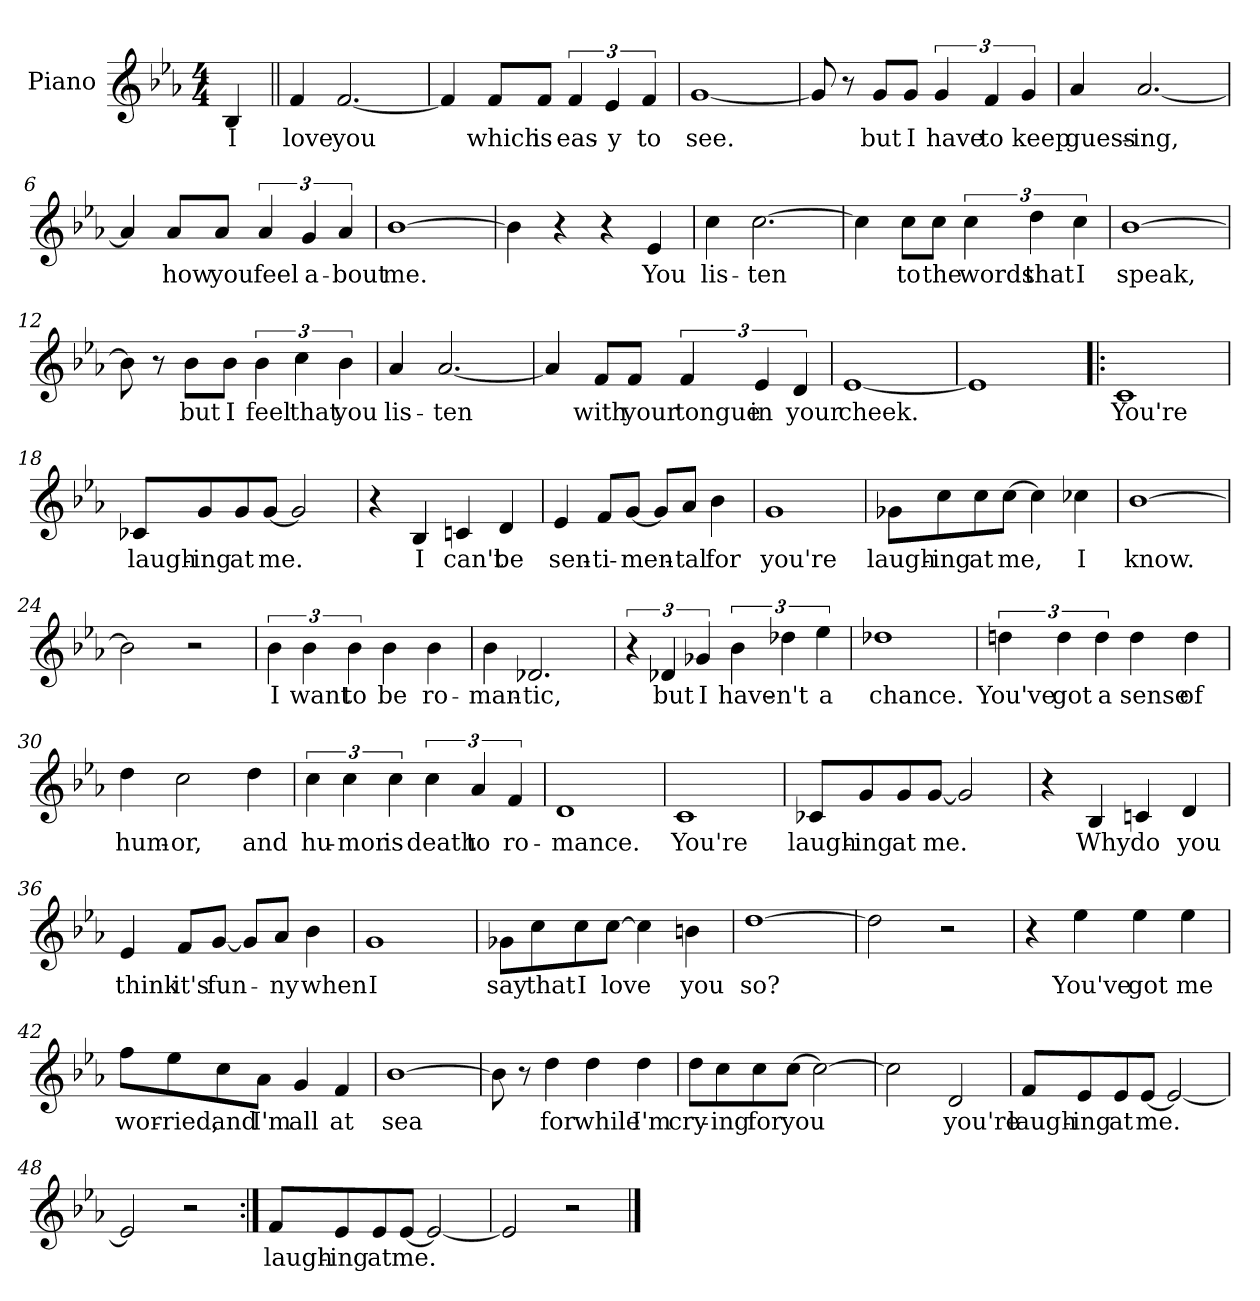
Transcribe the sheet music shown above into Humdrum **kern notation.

**kern	**text
*part1	*part1
*staff1	*staff1
*I"Piano	*
*I'Pno.	*
*clefG2	*
*k[b-e-a-]	*
*E-:	*
*M4/4	*
=	=
4B-/	I
=1||	=1||
4f/	love
[2.f/	you
=2	=2
4f/]	.
8f/L	which
8f/J	is
6f/	eas-
6e-/	-y
6f/	to
=3	=3
[1g	see.
=4	=4
8g/]	.
8r	.
8g/L	but
8g/J	I
6g/	have
6f/	to
6g/	keep
!!LO:LB:g=z
=5	=5
4a-/	guess-
[2.a-/	-ing,
=6	=6
4a-/]	.
8a-/L	how
8a-/J	you
6a-/	feel
6g/	a-
6a-/	-bout
=7	=7
[1b-	me.
=8	=8
4b-\]	.
4r	.
4r	.
4e-/	You
!!LO:LB:g=z
=9	=9
4cc\	lis-
[2.cc\	-ten
=10	=10
4cc\]	.
8cc\L	to
8cc\J	the
6cc\	words
6dd\	that
6cc\	I
=11	=11
[1b-	speak,
=12	=12
8b-\]	.
8r	.
8b-\L	but
8b-\J	I
6b-\	feel
6cc\	that
6b-\	you
=13	=13
4a-/	lis-
[2.a-/	-ten
!!LO:LB:g=z
=14	=14
4a-/]	.
8f/L	with
8f/J	your
6f/	tongue
6e-/	in
6d/	your
=15	=15
[1e-	cheek.
=16	=16
1e-]	.
=17!|:	=17!|:
1c	You're
!!LO:LB:g=z
=18	=18
8c-X/L	laugh-
8g/	-ing
8g/	at
[8g/J	me.
2g/]	.
=19	=19
4r	.
4B-/	I
4cn/	can't
4d/	be
=20	=20
4e-/	sen-
8f/L	-ti-
[8g/J	-men-
8g/L]	.
8a-/J	-tal
4b-\	for
=21	=21
1g	you're
!!LO:LB:g=z
=22	=22
8g-X\L	laugh-
8cc\	-ing
8cc\	at
[8cc\J	me,
4cc\]	.
4cc-X\	I
=23	=23
[1b-	know.
=24	=24
2b-\]	.
2r	.
=25	=25
6b-\	I
6b-\	want
6b-\	to
4b-\	be
4b-\	ro-
=26	=26
4b-\	-man-
2.d-X/	-tic,
!!LO:LB:g=z
=27	=27
6r	.
6d-X/	but
6g-X/	I
6b-\	have-
6dd-X\	-n't
6ee-\	a
=28	=28
1dd-X	chance.
=29	=29
6ddn\	You've
6dd\	got
6dd\	a
4dd\	sense
4dd\	of
=30	=30
4dd\	hum-
2cc\	-or,
4dd\	and
!!LO:LB:g=z
=31	=31
6cc\	hu-
6cc\	-mor
6cc\	is
6cc\	death
6a-/	to
6f/	ro-
=32	=32
1d	-mance.
=33	=33
1c	You're
=34	=34
8c-X/L	laugh-
8g/	-ing
8g/	at
[8g/J	me.
2g/]	.
!!LO:PB:g=z
=35	=35
4r	.
4B-/	Why
4cn/	do
4d/	you
=36	=36
4e-/	think
8f/L	it's
[8g/J	fun-
8g/L]	.
8a-/J	-ny
4b-\	when
=37	=37
1g	I
=38	=38
8g-X\L	say
8cc\	that
8cc\	I
[8cc\J	love
4cc\]	.
4bn\	you
!!LO:LB:g=z
=39	=39
[1dd	so?
=40	=40
2dd\]	.
2r	.
=41	=41
4r	.
4ee-\	You've
4ee-\	got
4ee-\	me
=42	=42
8ff\L	wor-
8ee-\	-ried,
8cc\	and
8a-\J	I'm
4g/	all
4f/	at
=43	=43
[1b-	sea
!!LO:LB:g=z
=44	=44
8b-\]	.
8r	.
4dd\	for
4dd\	while
4dd\	I'm
=45	=45
8dd\L	cry-
8cc\	-ing
8cc\	for
[8cc\J	you
2cc\_	.
=46	=46
2cc\]	.
2d/	you're
!!LO:LB:g=z
=47	=47
8f/L	laugh-
8e-/	-ing
8e-/	at
[8e-/J	me.
2e-/_	.
=48	=48
2e-/]	.
2r	.
=49:|!	=49:|!
8f/L	laugh-
8e-/	-ing
8e-/	at
[8e-/J	me.
2e-/_	.
=50	=50
2e-/]	.
2r	.
==	==
*-	*-
